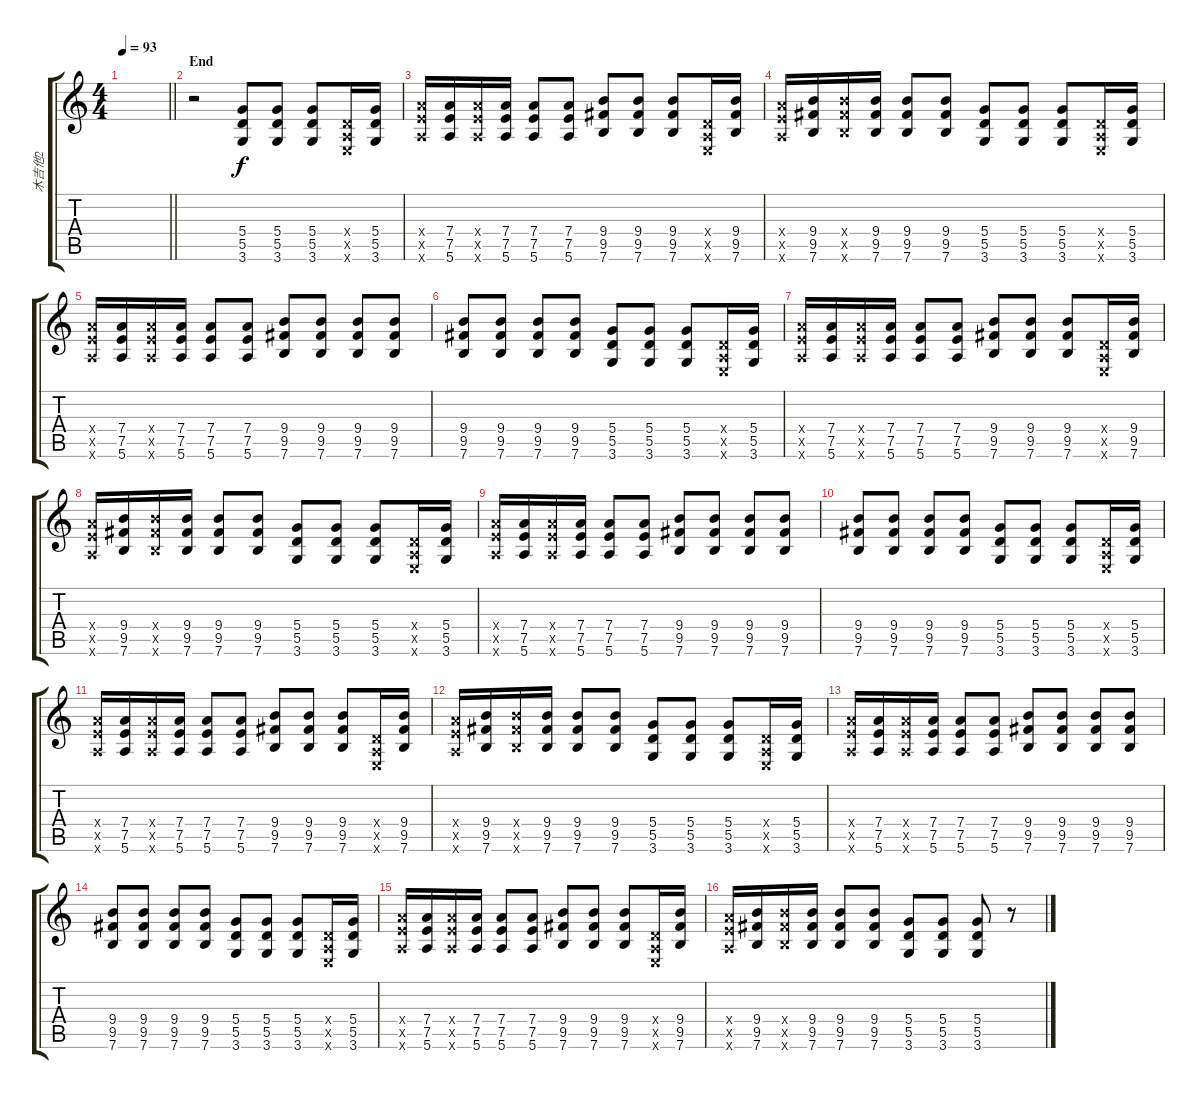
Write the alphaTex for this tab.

\track ("木吉他2" "木吉他2") {instrument acousticguitarnylon}
\staff {score tabs}
\tuning (E4 B3 G3 D3 A2 E2) {hide}
\ts (4 4)
\tempo 93
\clef g2
\barLineRight lightlight
\ks c
|
\section ("" "End")
r.2 (5.4 5.5 3.6).8 (5.4 5.5 3.6).8 (5.4 5.5 3.6).8 (0.4{x} 0.5{x} 0.6{x}).16 (5.4 5.5 3.6).16 |
(7.4{x} 7.5{x} 5.6{x}).16 (7.4 7.5 5.6).16 (7.4{x} 7.5{x} 5.6{x}).16 (7.4 7.5 5.6).16 (7.4 7.5 5.6).8 (7.4 7.5 5.6).8 (9.4 9.5 7.6).8 (9.4 9.5 7.6).8 (9.4 9.5 7.6).8 (0.4{x} 0.5{x} 0.6{x}).16 (9.4 9.5 7.6).16 |
(7.4{x} 7.5{x} 5.6{x}).16 (9.4 9.5 7.6).16 (9.4{x} 9.5{x} 7.6{x}).16 (9.4 9.5 7.6).16 (9.4 9.5 7.6).8 (9.4 9.5 7.6).8 (5.4 5.5 3.6).8 (5.4 5.5 3.6).8 (5.4 5.5 3.6).8 (0.4{x} 0.5{x} 0.6{x}).16 (5.4 5.5 3.6).16 |
(7.4{x} 7.5{x} 5.6{x}).16 (7.4 7.5 5.6).16 (7.4{x} 7.5{x} 5.6{x}).16 (7.4 7.5 5.6).16 (7.4 7.5 5.6).8 (7.4 7.5 5.6).8 (9.4 9.5 7.6).8 (9.4 9.5 7.6).8 (9.4 9.5 7.6).8 (9.4 9.5 7.6).8 |
(9.4 9.5 7.6).8 (9.4 9.5 7.6).8 (9.4 9.5 7.6).8 (9.4 9.5 7.6).8 (5.4 5.5 3.6).8 (5.4 5.5 3.6).8 (5.4 5.5 3.6).8 (0.4{x} 0.5{x} 0.6{x}).16 (5.4 5.5 3.6).16 |
(7.4{x} 7.5{x} 5.6{x}).16 (7.4 7.5 5.6).16 (7.4{x} 7.5{x} 5.6{x}).16 (7.4 7.5 5.6).16 (7.4 7.5 5.6).8 (7.4 7.5 5.6).8 (9.4 9.5 7.6).8 (9.4 9.5 7.6).8 (9.4 9.5 7.6).8 (0.4{x} 0.5{x} 0.6{x}).16 (9.4 9.5 7.6).16 |
(7.4{x} 7.5{x} 5.6{x}).16 (9.4 9.5 7.6).16 (9.4{x} 9.5{x} 7.6{x}).16 (9.4 9.5 7.6).16 (9.4 9.5 7.6).8 (9.4 9.5 7.6).8 (5.4 5.5 3.6).8 (5.4 5.5 3.6).8 (5.4 5.5 3.6).8 (0.4{x} 0.5{x} 0.6{x}).16 (5.4 5.5 3.6).16 |
(7.4{x} 7.5{x} 5.6{x}).16 (7.4 7.5 5.6).16 (7.4{x} 7.5{x} 5.6{x}).16 (7.4 7.5 5.6).16 (7.4 7.5 5.6).8 (7.4 7.5 5.6).8 (9.4 9.5 7.6).8 (9.4 9.5 7.6).8 (9.4 9.5 7.6).8 (9.4 9.5 7.6).8 |
(9.4 9.5 7.6).8 (9.4 9.5 7.6).8 (9.4 9.5 7.6).8 (9.4 9.5 7.6).8 (5.4 5.5 3.6).8 (5.4 5.5 3.6).8 (5.4 5.5 3.6).8 (0.4{x} 0.5{x} 0.6{x}).16 (5.4 5.5 3.6).16 |
(7.4{x} 7.5{x} 5.6{x}).16 (7.4 7.5 5.6).16 (7.4{x} 7.5{x} 5.6{x}).16 (7.4 7.5 5.6).16 (7.4 7.5 5.6).8 (7.4 7.5 5.6).8 (9.4 9.5 7.6).8 (9.4 9.5 7.6).8 (9.4 9.5 7.6).8 (0.4{x} 0.5{x} 0.6{x}).16 (9.4 9.5 7.6).16 |
(7.4{x} 7.5{x} 5.6{x}).16 (9.4 9.5 7.6).16 (9.4{x} 9.5{x} 7.6{x}).16 (9.4 9.5 7.6).16 (9.4 9.5 7.6).8 (9.4 9.5 7.6).8 (5.4 5.5 3.6).8 (5.4 5.5 3.6).8 (5.4 5.5 3.6).8 (0.4{x} 0.5{x} 0.6{x}).16 (5.4 5.5 3.6).16 |
(7.4{x} 7.5{x} 5.6{x}).16 (7.4 7.5 5.6).16 (7.4{x} 7.5{x} 5.6{x}).16 (7.4 7.5 5.6).16 (7.4 7.5 5.6).8 (7.4 7.5 5.6).8 (9.4 9.5 7.6).8 (9.4 9.5 7.6).8 (9.4 9.5 7.6).8 (9.4 9.5 7.6).8 |
(9.4 9.5 7.6).8 (9.4 9.5 7.6).8 (9.4 9.5 7.6).8 (9.4 9.5 7.6).8 (5.4 5.5 3.6).8 (5.4 5.5 3.6).8 (5.4 5.5 3.6).8 (0.4{x} 0.5{x} 0.6{x}).16 (5.4 5.5 3.6).16 |
(7.4{x} 7.5{x} 5.6{x}).16 (7.4 7.5 5.6).16 (7.4{x} 7.5{x} 5.6{x}).16 (7.4 7.5 5.6).16 (7.4 7.5 5.6).8 (7.4 7.5 5.6).8 (9.4 9.5 7.6).8 (9.4 9.5 7.6).8 (9.4 9.5 7.6).8 (0.4{x} 0.5{x} 0.6{x}).16 (9.4 9.5 7.6).16 |
(7.4{x} 7.5{x} 5.6{x}).16 (9.4 9.5 7.6).16 (9.4{x} 9.5{x} 7.6{x}).16 (9.4 9.5 7.6).16 (9.4 9.5 7.6).8 (9.4 9.5 7.6).8 (5.4 5.5 3.6).8 (5.4 5.5 3.6).8 (5.4 5.5 3.6).8 r.8
